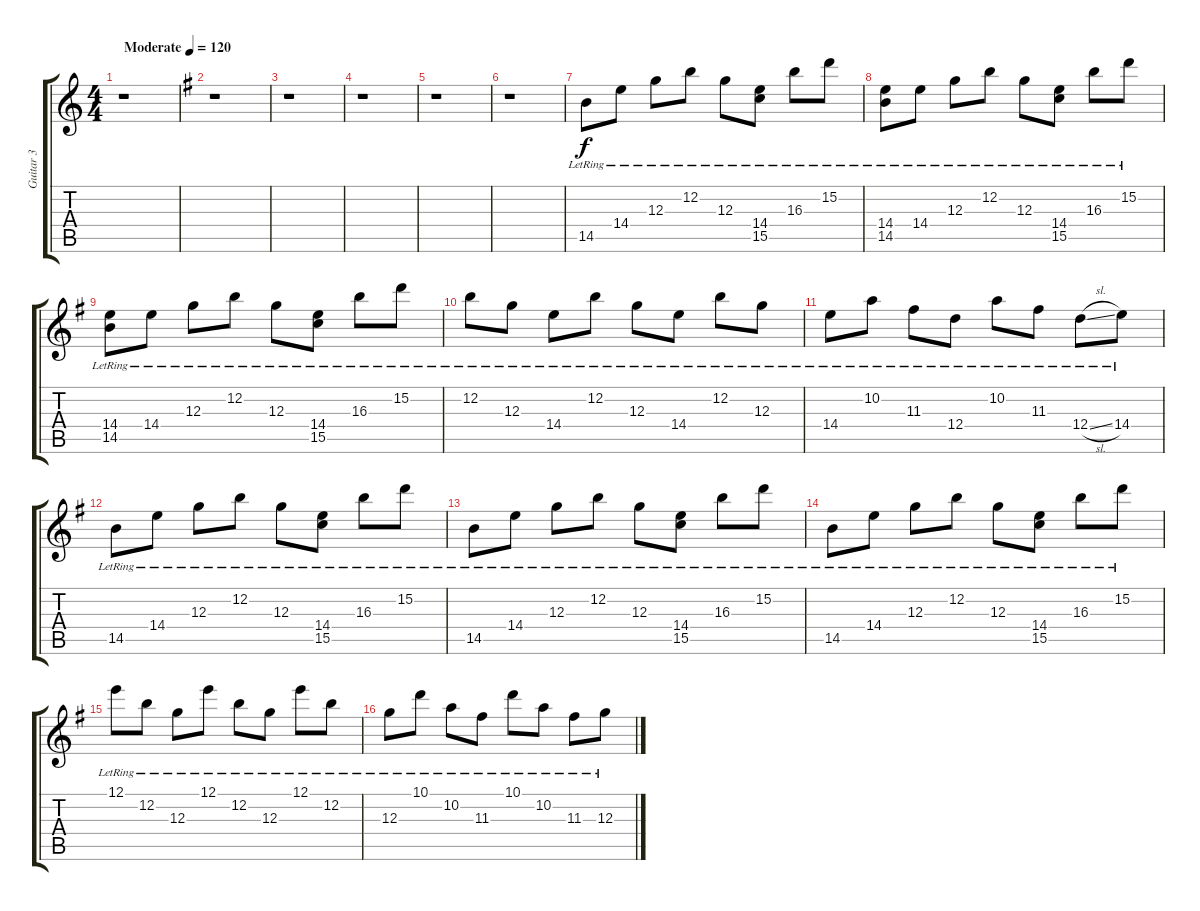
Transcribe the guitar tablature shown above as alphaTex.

\track ("Guitar 3" "Guitar 3") {instrument electricguitarclean}
\staff {score tabs}
\tuning (E4 B3 G3 D3 A2 E2) {hide}
\ts (4 4)
\tempo (120 "Moderate")
\clef g2
\ks c
r.1{dy f instrument electricguitarclean} |
\ks g
r.1 |
r.1 |
r.1 |
r.1 |
r.1 |
14.5{lr}.8 14.4{lr}.8 12.3{lr}.8 12.2{lr}.8 12.3{lr}.8 (14.4{lr} 15.5{lr}).8 16.3{lr}.8 15.2{lr}.8 |
(14.4{lr} 14.5{lr}).8 14.4{lr}.8 12.3{lr}.8 12.2{lr}.8 12.3{lr}.8 (14.4{lr} 15.5{lr}).8 16.3{lr}.8 15.2{lr}.8 |
(14.4 14.5{lr}).8 14.4{lr}.8 12.3{lr}.8 12.2{lr}.8 12.3{lr}.8 (14.4{lr} 15.5{lr}).8 16.3{lr}.8 15.2{lr}.8 |
12.2{lr}.8 12.3{lr}.8 14.4{lr}.8 12.2{lr}.8 12.3{lr}.8 14.4{lr}.8 12.2{lr}.8 12.3{lr}.8 |
14.4{lr}.8 10.2{lr}.8 11.3{lr}.8 12.4{lr}.8 10.2{lr}.8 11.3{lr}.8 12.4{sl lr}.8 14.4{lr}.8 |
14.5{lr}.8 14.4{lr}.8 12.3{lr}.8 12.2{lr}.8 12.3{lr}.8 (14.4{lr} 15.5{lr}).8 16.3{lr}.8 15.2{lr}.8 |
14.5{lr}.8 14.4{lr}.8 12.3{lr}.8 12.2{lr}.8 12.3{lr}.8 (14.4{lr} 15.5{lr}).8 16.3{lr}.8 15.2{lr}.8 |
14.5{lr}.8 14.4{lr}.8 12.3{lr}.8 12.2{lr}.8 12.3{lr}.8 (14.4{lr} 15.5{lr}).8 16.3{lr}.8 15.2{lr}.8 |
12.1{lr}.8 12.2{lr}.8 12.3{lr}.8 12.1{lr}.8 12.2{lr}.8 12.3{lr}.8 12.1{lr}.8 12.2{lr}.8 |
12.3{lr}.8 10.1{lr}.8 10.2{lr}.8 11.3{lr}.8 10.1{lr}.8 10.2{lr}.8 11.3{lr}.8 12.3{lr}.8
